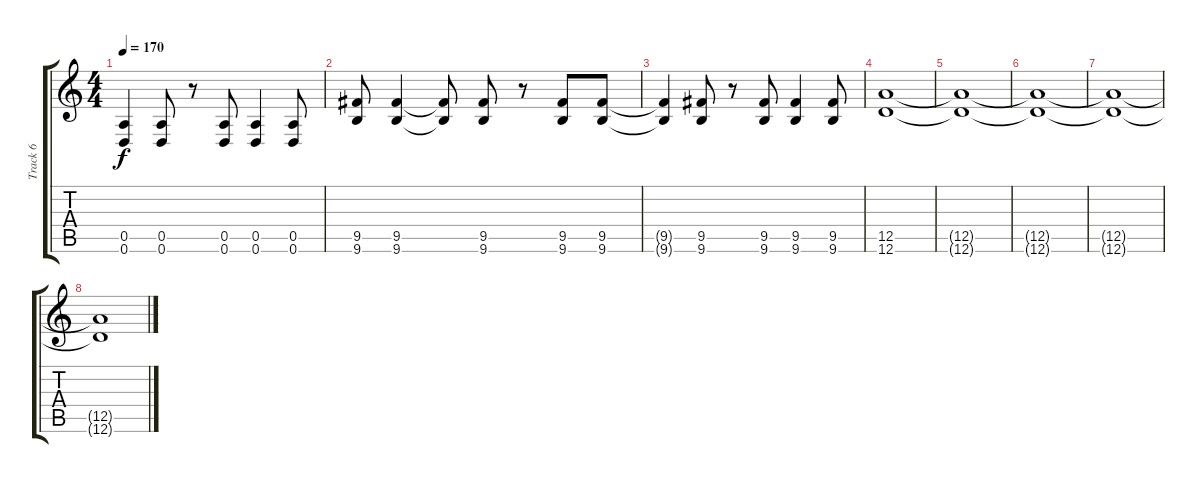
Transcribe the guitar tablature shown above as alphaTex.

\track ("Track 6" "Track 6") {instrument distortionguitar}
\staff {score tabs}
\tuning (E4 B3 G3 D3 A2 D2) {hide}
\ts (4 4)
\tempo 170
\clef g2
\ks c
(0.5{t} 0.6{t}).4{dy f} (0.5 0.6).8 r.8 (0.5 0.6).8 (0.5 0.6).4 (0.5 0.6).8 |
(9.5 9.6).8 (9.5 9.6).4 (9.5{t} 9.6{t}).8 (9.5 9.6).8 r.8 (9.5 9.6).8 (9.5 9.6).8 |
(9.5{t} 9.6{t}).4 (9.5 9.6).8 r.8 (9.5 9.6).8 (9.5 9.6).4 (9.5 9.6).8 |
(12.5 12.6).1{volume 0} |
(12.5{t} 12.6{t}).1 |
(12.5{t} 12.6{t}).1 |
(12.5{t} 12.6{t}).1 |
(12.5{t} 12.6{t}).1
